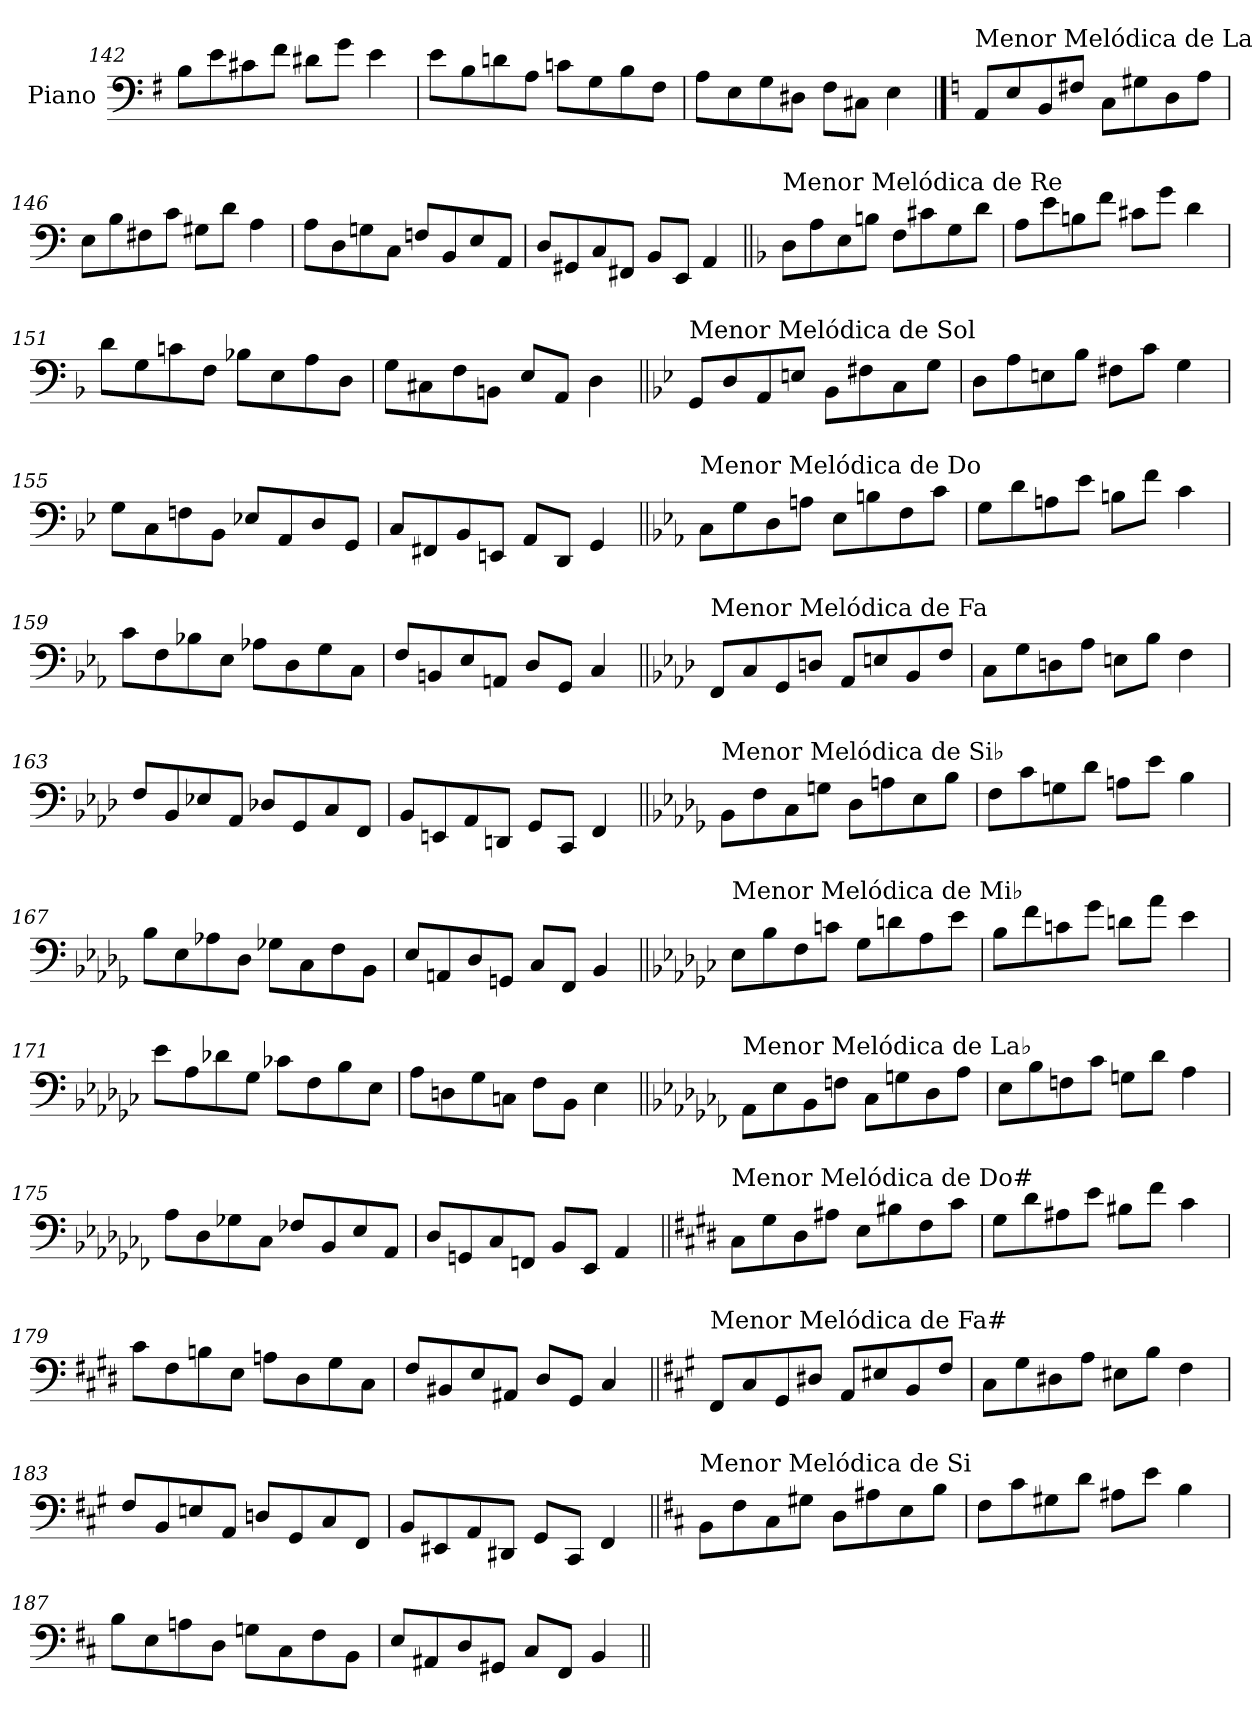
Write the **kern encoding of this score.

**kern
*part1
*staff1
*I"Piano
*I'Pno.
*clefF4
*k[f#]
=142
8B\L
8e\
8c#X\
8f#\J
8d#X\L
8g\J
4e\
=143
8e\L
8B\
8dn\
8A\J
8cn\L
8G\
8B\
8F#\J
=144
8A\L
8E\
8G\
8D#X\J
8F#\L
8C#X\J
4E\
!!LO:PB:g=z
==145
*k[]
!LO:TX:a:t=Menor Melódica de La
8AA/L
8E/
8BB/
8F#X/J
8C\L
8G#X\
8D\
8A\J
=146
8E\L
8B\
8F#X\
8c\J
8G#X\L
8d\J
4A\
=147
8A\L
8D\
8Gn\
8C\J
8Fn/L
8BB/
8E/
8AA/J
=148
8D/L
8GG#X/
8C/
8FF#X/J
8BB/L
8EE/J
4AA/
!!LO:LB:g=z
=149||
*k[b-]
!LO:TX:a:t=Menor Melódica de Re
8D\L
8A\
8E\
8Bn\J
8F\L
8c#X\
8G\
8d\J
=150
8A\L
8e\
8Bn\
8f\J
8c#X\L
8g\J
4d\
=151
8d\L
8G\
8cn\
8F\J
8B-X\L
8E\
8A\
8D\J
=152
8G\L
8C#X\
8F\
8BBn\J
8E/L
8AA/J
4D\
!!LO:LB:g=z
=153||
*k[b-e-]
!LO:TX:a:t=Menor Melódica de Sol
8GG/L
8D/
8AA/
8En/J
8BB-\L
8F#X\
8C\
8G\J
=154
8D\L
8A\
8En\
8B-\J
8F#X\L
8c\J
4G\
=155
8G\L
8C\
8Fn\
8BB-\J
8E-X/L
8AA/
8D/
8GG/J
=156
8C/L
8FF#X/
8BB-/
8EEn/J
8AA/L
8DD/J
4GG/
!!LO:LB:g=z
=157||
*k[b-e-a-]
!LO:TX:a:t=Menor Melódica de Do
8C\L
8G\
8D\
8An\J
8E-\L
8Bn\
8F\
8c\J
=158
8G\L
8d\
8An\
8e-\J
8Bn\L
8f\J
4c\
=159
8c\L
8F\
8B-X\
8E-\J
8A-X\L
8D\
8G\
8C\J
=160
8F/L
8BBn/
8E-/
8AAn/J
8D/L
8GG/J
4C/
!!LO:LB:g=z
=161||
*k[b-e-a-d-]
!LO:TX:a:t=Menor Melódica de Fa
8FF/L
8C/
8GG/
8Dn/J
8AA-/L
8En/
8BB-/
8F/J
=162
8C\L
8G\
8Dn\
8A-\J
8En\L
8B-\J
4F\
=163
8F/L
8BB-/
8E-X/
8AA-/J
8D-X/L
8GG/
8C/
8FF/J
=164
8BB-/L
8EEn/
8AA-/
8DDn/J
8GG/L
8CC/J
4FF/
!!LO:LB:g=z
=165||
*k[b-e-a-d-g-]
!LO:TX:a:t=Menor Melódica de Si♭
8BB-\L
8F\
8C\
8Gn\J
8D-\L
8An\
8E-\
8B-\J
=166
8F\L
8c\
8Gn\
8d-\J
8An\L
8e-\J
4B-\
=167
8B-\L
8E-\
8A-X\
8D-\J
8G-X\L
8C\
8F\
8BB-\J
=168
8E-/L
8AAn/
8D-/
8GGn/J
8C/L
8FF/J
4BB-/
!!LO:LB:g=z
=169||
*k[b-e-a-d-g-c-]
!LO:TX:a:t=Menor Melódica de Mi♭
8E-\L
8B-\
8F\
8cn\J
8G-\L
8dn\
8A-\
8e-\J
=170
8B-\L
8f\
8cn\
8g-\J
8dn\L
8a-\J
4e-\
=171
8e-\L
8A-\
8d-X\
8G-\J
8c-X\L
8F\
8B-\
8E-\J
=172
8A-\L
8Dn\
8G-\
8Cn\J
8F\L
8BB-\J
4E-\
!!LO:LB:g=z
=173||
*k[b-e-a-d-g-c-f-]
!LO:TX:a:t=Menor Melódica de La♭
8AA-\L
8E-\
8BB-\
8Fn\J
8C-\L
8Gn\
8D-\
8A-\J
=174
8E-\L
8B-\
8Fn\
8c-\J
8Gn\L
8d-\J
4A-\
=175
8A-\L
8D-\
8G-X\
8C-\J
8F-X/L
8BB-/
8E-/
8AA-/J
=176
8D-/L
8GGn/
8C-/
8FFn/J
8BB-/L
8EE-/J
4AA-/
!!LO:LB:g=z
=177||
*k[f#c#g#d#]
!LO:TX:a:t=Menor Melódica de Do#
8C#\L
8G#\
8D#\
8A#X\J
8E\L
8B#X\
8F#\
8c#\J
=178
8G#\L
8d#\
8A#X\
8e\J
8B#X\L
8f#\J
4c#\
=179
8c#\L
8F#\
8Bn\
8E\J
8An\L
8D#\
8G#\
8C#\J
=180
8F#/L
8BB#X/
8E/
8AA#X/J
8D#/L
8GG#/J
4C#/
!!LO:LB:g=z
=181||
*k[f#c#g#]
!LO:TX:a:t=Menor Melódica de Fa#
8FF#/L
8C#/
8GG#/
8D#X/J
8AA/L
8E#X/
8BB/
8F#/J
=182
8C#\L
8G#\
8D#X\
8A\J
8E#X\L
8B\J
4F#\
=183
8F#/L
8BB/
8En/
8AA/J
8Dn/L
8GG#/
8C#/
8FF#/J
=184
8BB/L
8EE#X/
8AA/
8DD#X/J
8GG#/L
8CC#/J
4FF#/
!!LO:LB:g=z
=185||
*k[f#c#]
!LO:TX:a:t=Menor Melódica de Si
8BB\L
8F#\
8C#\
8G#X\J
8D\L
8A#X\
8E\
8B\J
=186
8F#\L
8c#\
8G#X\
8d\J
8A#X\L
8e\J
4B\
=187
8B\L
8E\
8An\
8D\J
8Gn\L
8C#\
8F#\
8BB\J
=188
8E/L
8AA#X/
8D/
8GG#X/J
8C#/L
8FF#/J
4BB/
=||
*-
